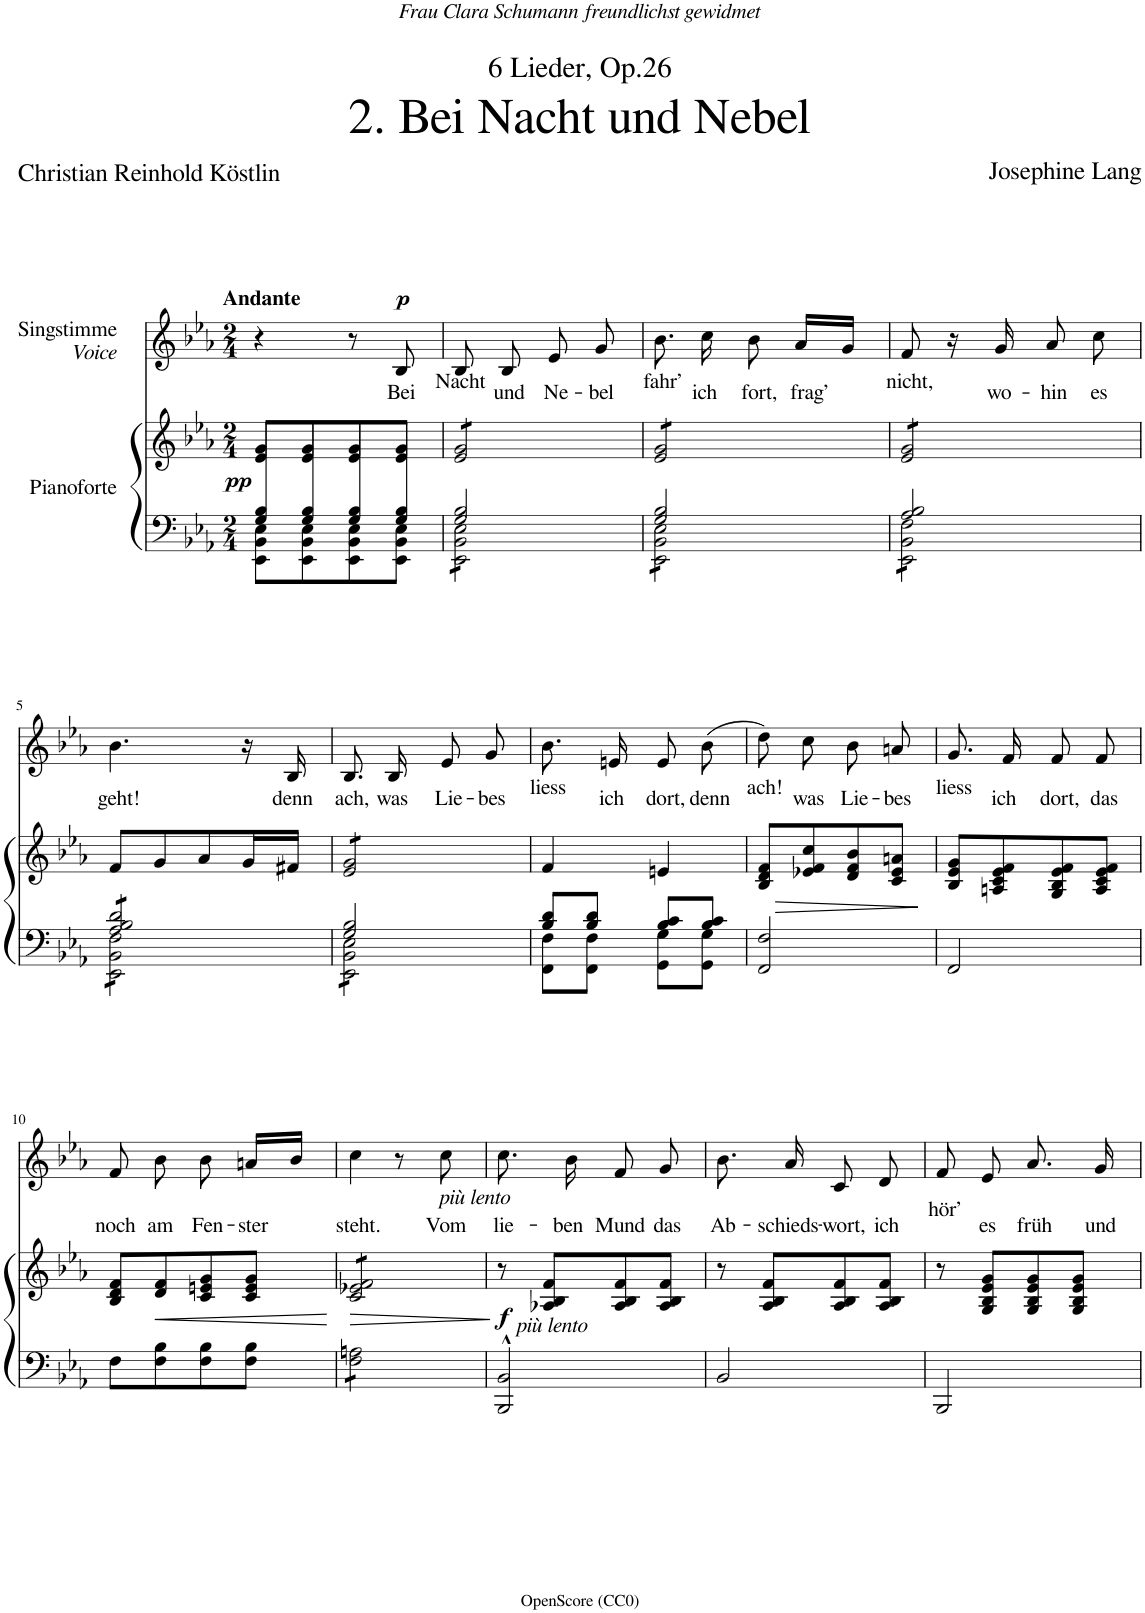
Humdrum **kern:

**kern	**kern	**dynam	**kern	**text	**dynam
*part2	*part2	*part2	*part1	*part1	*part1
*staff3	*staff2	*staff2/3	*staff1	*staff1	*staff1
*I"Pianoforte	*	*	*I"Singstimme Voice	*	*
*I'Pno	*	*	*	*	*
*clefF4	*clefG2	*	*clefG2	*	*
*k[b-e-a-]	*k[b-e-a-]	*	*k[b-e-a-]	*	*
*M2/4	*M2/4	*	*M2/4	*	*
=1	=1	=1	=1	=1	=1
*^	*	*	*	*	*
!	!	!	!	!LO:TX:a:B:t=Andante	!	!
!	!	!	!LO:DY:b	!	!	!
8G/ 8B-/L	8EE-\ 8BB-\ 8E-\L	8e-/ 8g/L	pp	4r	.	.
8G/ 8B-/	8EE-\ 8BB-\ 8E-\	8e-/ 8g/	.	.	.	.
8G/ 8B-/	8EE-\ 8BB-\ 8E-\	8e-/ 8g/	.	8r	.	.
!	!	!	!	!	!LO:LY:b	!LO:DY:a
8G/ 8B-/J	8EE-\ 8BB-\ 8E-\J	8e-/ 8g/J	.	8B-/	Bei	p
=2	=2	=2	=2	=2	=2	=2
!	!	!	!	!	!LO:LY:b	!
*tremolo	*	*	*	*	*	*
*	*	*tremolo	*	*	*	*
8G/ 8B-/L	8EE-\ 8BB-\ 8E-\L	8e-/ 8g/L	.	8B-/	Nacht	.
!	!	!	!	!	!LO:LY:b	!
8G/ 8B-/	8EE-\ 8BB-\ 8E-\	8e-/ 8g/	.	8B-/	und	.
!	!	!	!	!	!LO:LY:b	!
8G/ 8B-/	8EE-\ 8BB-\ 8E-\	8e-/ 8g/	.	8e-/	Ne-	.
!	!	!	!	!	!LO:LY:b	!
8G/ 8B-/J	8EE-\ 8BB-\ 8E-\J	8e-/ 8g/J	.	8g/	-bel	.
=3	=3	=3	=3	=3	=3	=3
!	!	!	!	!	!LO:LY:b	!
8G/ 8B-/L	8EE-\ 8BB-\ 8E-\L	8e-/ 8g/L	.	8.b-\	fahr’	.
8G/ 8B-/	8EE-\ 8BB-\ 8E-\	8e-/ 8g/	.	.	.	.
!	!	!	!	!	!LO:LY:b	!
.	.	.	.	16cc\	ich	.
!	!	!	!	!	!LO:LY:b	!
8G/ 8B-/	8EE-\ 8BB-\ 8E-\	8e-/ 8g/	.	8b-\	fort,	.
!	!	!	!	!	!LO:LY:b	!
8G/ 8B-/J	8EE-\ 8BB-\ 8E-\J	8e-/ 8g/J	.	16a-/LL	frag’	.
.	.	.	.	16g/JJ	.	.
=4	=4	=4	=4	=4	=4	=4
!	!	!	!	!	!LO:LY:b	!
8A-/ 8B-/L	8EE-\ 8BB-\ 8F\L	8e-/ 8g/L	.	8f/	nicht,	.
8A-/ 8B-/	8EE-\ 8BB-\ 8F\	8e-/ 8g/	.	16r	.	.
!	!	!	!	!	!LO:LY:b	!
.	.	.	.	16g/	wo-	.
!	!	!	!	!	!LO:LY:b	!
8A-/ 8B-/	8EE-\ 8BB-\ 8F\	8e-/ 8g/	.	8a-/	-hin	.
!	!	!	!	!	!LO:LY:b	!
8A-/ 8B-/J	8EE-\ 8BB-\ 8F\J	8e-/ 8g/J	.	8cc\	es	.
*	*	*Xtremolo	*	*	*	*
!!LO:LB:g=z
=5	=5	=5	=5	=5	=5	=5
!	!	!	!	!	!LO:LY:b	!
8A-/ 8B-/ 8d/L	8EE-\ 8BB-\ 8F\L	8f/L	.	4.b-\	geht!	.
8A-/ 8B-/ 8d/	8EE-\ 8BB-\ 8F\	8g/	.	.	.	.
8A-/ 8B-/ 8d/	8EE-\ 8BB-\ 8F\	8a-/	.	.	.	.
8A-/ 8B-/ 8d/J	8EE-\ 8BB-\ 8F\J	16g/L	.	16r	.	.
!	!	!	!	!	!LO:LY:b	!
.	.	16f#X/JJ	.	16B-/	denn	.
=6	=6	=6	=6	=6	=6	=6
!	!	!	!	!	!LO:LY:b	!
*	*	*tremolo	*	*	*	*
8G/ 8B-/L	8EE-\ 8BB-\ 8E-\L	8e-/ 8g/L	.	8.B-/	ach,	.
8G/ 8B-/	8EE-\ 8BB-\ 8E-\	8e-/ 8g/	.	.	.	.
!	!	!	!	!	!LO:LY:b	!
.	.	.	.	16B-/	was	.
!	!	!	!	!	!LO:LY:b	!
8G/ 8B-/	8EE-\ 8BB-\ 8E-\	8e-/ 8g/	.	8e-/	Lie-	.
!	!	!	!	!	!LO:LY:b	!
8G/ 8B-/J	8EE-\ 8BB-\ 8E-\J	8e-/ 8g/J	.	8g/	-bes	.
*	*	*Xtremolo	*	*	*	*
*Xtremolo	*	*	*	*	*	*
=7	=7	=7	=7	=7	=7	=7
!	!	!	!	!	!LO:LY:b	!
8B-/ 8d/L	8FF\ 8F\L	4f/	.	8.b-\	liess	.
8B-/ 8d/J	8FF\ 8F\J	.	.	.	.	.
!	!	!	!	!	!LO:LY:b	!
.	.	.	.	16en/	ich	.
!	!	!	!	!	!LO:LY:b	!
8B-/ 8c/L	8GG\ 8G\L	4en/	.	8e/	dort,	.
!	!	!	!	!	!LO:LY:b	!
8B-/ 8c/J	8GG\ 8G\J	.	.	(8b-\	denn	.
=8	=8	=8	=8	=8	=8	=8
!	!	!	!LO:HP:b	!	!LO:LY:b	!
*v	*v	*	*	*	*	*
2FF/ 2F/	8B-/ 8d/ 8f/L	>	8dd\)	ach!	.
!	!	!	!	!LO:LY:b	!
.	8e-X/ 8f/ 8cc/	.	8cc\	was	.
!	!	!	!	!LO:LY:b	!
.	8d/ 8f/ 8b-/	.	8b-\	Lie-	.
!	!	!	!	!LO:LY:b	!
.	8c/ 8e-/ 8an/J	.	8an/	-bes	.
.	.	]	.	.	.
=9	=9	=9	=9	=9	=9
!	!	!	!	!LO:LY:b	!
2FF/	8B-/ 8e-/ 8g/L	.	8.g/	liess	.
.	8An/ 8c/ 8e-/ 8f/	.	.	.	.
!	!	!	!	!LO:LY:b	!
.	.	.	16f/	ich	.
!	!	!	!	!LO:LY:b	!
.	8G/ 8B-/ 8e-/ 8f/	.	8f/	dort,	.
!	!	!	!	!LO:LY:b	!
.	8A/ 8c/ 8e-/ 8f/J	.	8f/	das	.
!!LO:LB:g=z
=10	=10	=10	=10	=10	=10
!	!	!	!	!LO:LY:b	!
8F\L	8B-/ 8d/ 8f/L	.	8f/	noch	.
!	!	!LO:HP:b	!	!LO:LY:b	!
8F\ 8B-\	8d/ 8f/	<	8b-\	am	.
!	!	!	!	!LO:LY:b	!
8F\ 8B-\	8c/ 8en/ 8g/	.	8b-\	Fen-	.
!	!	!	!	!LO:LY:b	!
8F\ 8B-\J	8c/ 8e/ 8g/J	.	16an/LL	-ster	.
.	.	.	16b-/JJ	.	.
.	.	[	.	.	.
=11	=11	=11	=11	=11	=11
!	!	!LO:HP:b	!	!LO:LY:b	!
*tremolo	*	*	*	*	*
*	*tremolo	*	*	*	*
8F\ 8An\L	8c/ 8e-X/ 8f/L	>	4cc\	steht.	.
8F\ 8An\	8c/ 8e-X/ 8f/	.	.	.	.
8F\ 8An\	8c/ 8e-X/ 8f/	.	8r	.	.
!	!	!	!LO:TX:b:i:t=più lento	!	!
!	!	!	!	!LO:LY:b	!
8F\ 8An\J	8c/ 8e-X/ 8f/J	.	8cc\	Vom	.
*	*Xtremolo	*	*	*	*
*Xtremolo	*	*	*	*	*
.	.	]	.	.	.
=12	=12	=12	=12	=12	=12
!	!LO:TX:b:i:t=più lento	!	!	!	!
!	!	!LO:DY:b	!	!LO:LY:b	!
2BBB-/^^ 2BB-/^^	8r	f	8.cc\	lie-	.
.	8A-X/ 8B-/ 8f/L	.	.	.	.
!	!	!	!	!LO:LY:b	!
.	.	.	16b-\	-ben	.
!	!	!	!	!LO:LY:b	!
.	8A-/ 8B-/ 8f/	.	8f/	Mund	.
!	!	!	!	!LO:LY:b	!
.	8A-/ 8B-/ 8f/J	.	8g/	das	.
=13	=13	=13	=13	=13	=13
!	!	!	!	!LO:LY:b	!
2BB-/	8r	.	8.b-\	Ab-	.
.	8A-/ 8B-/ 8f/L	.	.	.	.
!	!	!	!	!LO:LY:b	!
.	.	.	16a-/	-schieds-	.
!	!	!	!	!LO:LY:b	!
.	8A-/ 8B-/ 8f/	.	8c/	-wort,	.
!	!	!	!	!LO:LY:b	!
.	8A-/ 8B-/ 8f/J	.	8d/	ich	.
=14	=14	=14	=14	=14	=14
!	!	!	!	!LO:LY:b	!
2BBB-/	8r	.	8f/	hör’	.
!	!	!	!	!LO:LY:b	!
.	8G/ 8B-/ 8e-/ 8g/L	.	8e-/	es	.
!	!	!	!	!LO:LY:b	!
.	8G/ 8B-/ 8e-/ 8g/	.	8.a-/	früh	.
.	8G/ 8B-/ 8e-/ 8g/J	.	.	.	.
!	!	!	!	!LO:LY:b	!
.	.	.	16g/	und	.
=	=	=	=	=	=
*-	*-	*-	*-	*-	*-
